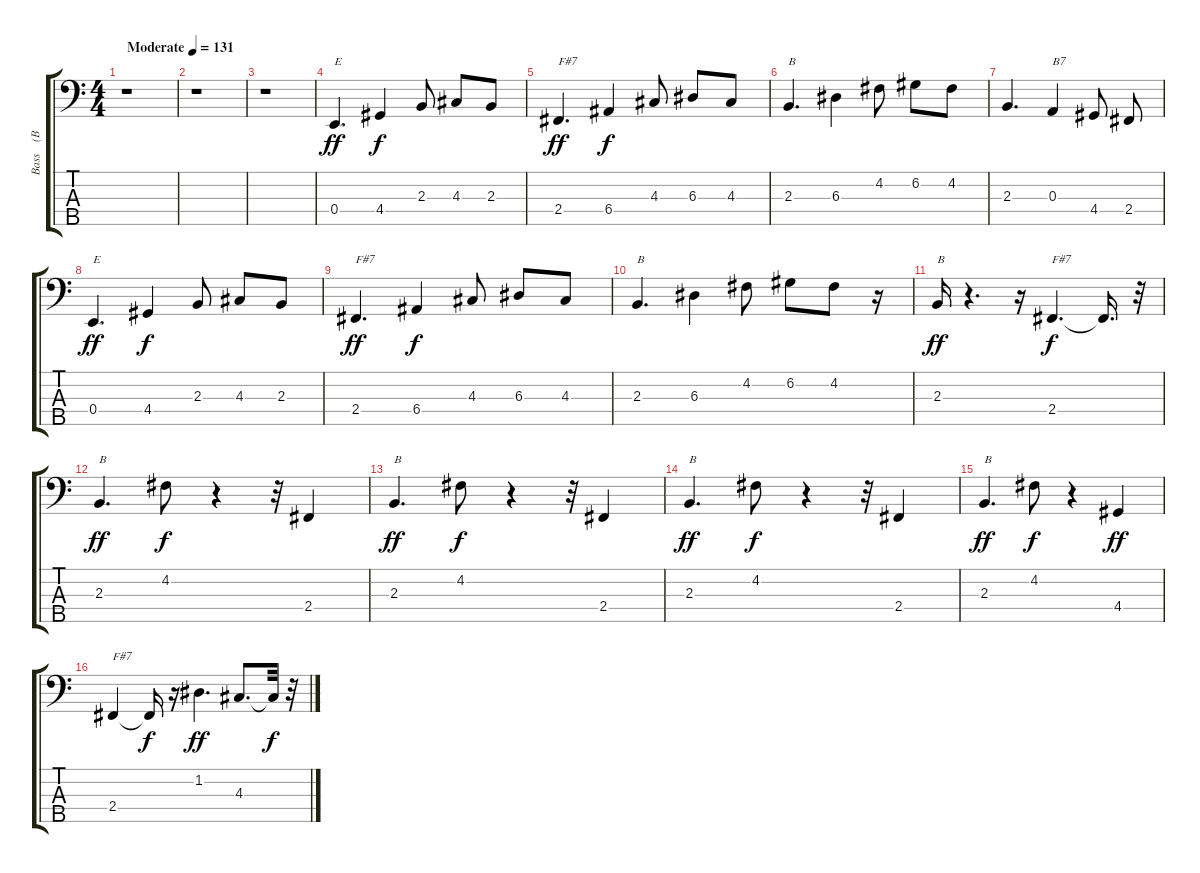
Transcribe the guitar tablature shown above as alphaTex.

\track ("Bass    (BB)" "Bass    (B") {instrument electricbassfinger}
\staff {score tabs}
\tuning (G2 D2 A1 E1 B0) {hide}
\ts (4 4)
\tempo (131 "Moderate")
\clef f4
\ks c
r.1{dy ff instrument electricbassfinger} |
r.1 |
r.1 |
0.4.4{d txt "E"} 4.4.4{dy f} 2.3.8 4.3.8 2.3.8 |
2.4.4{d txt "F#7" dy ff} 6.4.4{dy f} 4.3.8 6.3.8 4.3.8 |
2.3.4{d txt "B"} 6.3.4 4.2.8 6.2.8 4.2.8 |
2.3.4{d} 0.3.4{txt "B7"} 4.4.8 2.4.8 |
0.4.4{d txt "E" dy ff} 4.4.4{dy f} 2.3.8 4.3.8 2.3.8 |
2.4.4{d txt "F#7" dy ff} 6.4.4{dy f} 4.3.8 6.3.8 4.3.8 |
2.3.4{d txt "B"} 6.3.4 4.2.8 6.2.8 4.2.8 r.16 |
2.3.16{txt "B" dy ff} r.4{d} r.16 2.4.4{d txt "F#7" dy f} 2.4{t}.16{d} r.32 |
2.3.4{d txt "B" dy ff} 4.2.8{dy f} r.4 r.32 2.4.4 |
2.3.4{d txt "B" dy ff} 4.2.8{dy f} r.4 r.32 2.4.4 |
2.3.4{d txt "B" dy ff} 4.2.8{dy f} r.4 r.32 2.4.4 |
2.3.4{d txt "B" dy ff} 4.2.8{dy f} r.4 4.4.4{dy ff} |
2.4.4{txt "F#7"} 2.4{t}.16{dy f} r.16 1.2.4{d dy ff} 4.3.8{d} 4.3{t}.32{dy f} r.32
